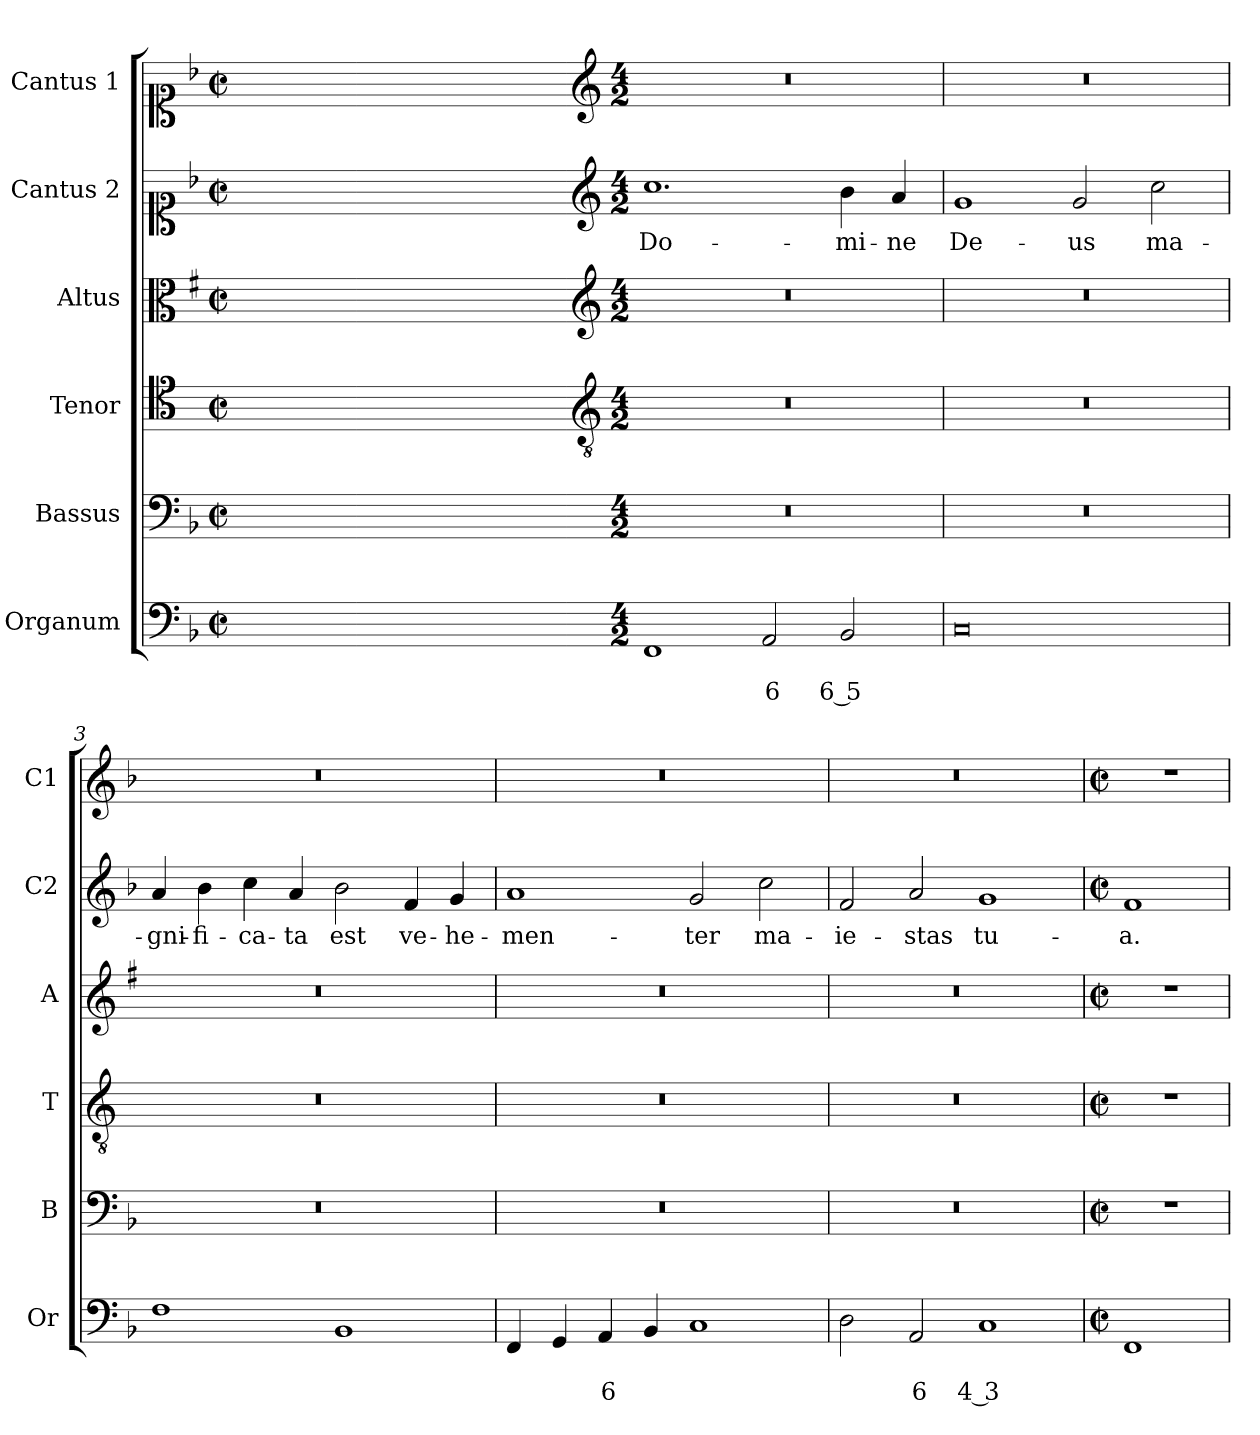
**kern	**text	**text	**kern	**kern	**kern	**kern	**text	**kern
*part6	*part6	*part6	*part5	*part4	*part3	*part2	*part2	*part1
*staff6	*staff6	*staff6	*staff5	*staff4	*staff3	*staff2	*staff2	*staff1
*I"Organum	*	*	*I"Bassus	*I"Tenor	*I"Altus	*I"Cantus 2	*	*I"Cantus 1
*I'Or	*	*	*I'B	*I'T	*I'A	*I'C2	*	*I'C1
*clefF4	*	*	*clefF4	*clefC4	*clefC3	*clefC1	*	*clefC1
*	*	*	*	*ITrd4c7	*ITrd1c2	*	*	*
*k[b-]	*	*	*k[b-]	*k[b-]	*k[b-]	*k[b-]	*	*k[b-]
*F:	*	*	*F:	*F:	*F:	*F:	*	*F:
*M2/2	*	*	*M2/2	*M2/2	*M2/2	*M2/2	*	*M2/2
*met(c|)	*	*	*met(c|)	*met(c|)	*met(c|)	*met(c|)	*	*met(c|)
=	=	=	=	=	=	=	=	=
1ryy	.	.	1ryy	1ryy	1ryy	1ryy	.	1ryy
=1X-	=1X-	=1X-	=1X-	=1X-	=1X-	=1X-	=1X-	=1X-
4ryy	.	.	4ryy	4ryy	4ryy	4ryy	.	4ryy
4ryy	.	.	4ryy	4ryy	4ryy	4ryy	.	4ryy
4ryy	.	.	4ryy	4ryy	4ryy	4ryy	.	4ryy
4ryy	.	.	4ryy	4ryy	4ryy	4ryy	.	4ryy
=1-	=1-	=1-	=1-	=1-	=1-	=1-	=1-	=1-
*	*	*	*	*clefGv2	*clefG2	*clefG2	*	*clefG2
*M4/2	*	*	*M4/2	*M4/2	*M4/2	*M4/2	*	*M4/2
!	!	!	!	!	!	!	!LO:LY:b	!
1FF	.	.	0r	0r	0r	1.cc	Do-	0r
!	!	!LO:LY:b	!	!	!	!	!	!
2AA/	.	6	.	.	.	.	.	.
!	!	!LO:LY:b	!	!	!	!	!LO:LY:b	!
2BB-/	.	6 5	.	.	.	4b-\	-mi-	.
!	!	!	!	!	!	!	!LO:LY:b	!
.	.	.	.	.	.	4a/	-ne	.
=2	=2	=2	=2	=2	=2	=2	=2	=2
!	!	!	!	!	!	!	!LO:LY:b	!
0C	.	.	0r	0r	0r	1g	De-	0r
!	!	!	!	!	!	!	!LO:LY:b	!
.	.	.	.	.	.	2g/	-us	.
!	!	!	!	!	!	!	!LO:LY:b	!
.	.	.	.	.	.	2cc\	ma-	.
=3	=3	=3	=3	=3	=3	=3	=3	=3
!	!	!	!	!	!	!	!LO:LY:b	!
1F	.	.	0r	0r	0r	4a/	-gni-	0r
!	!	!	!	!	!	!	!LO:LY:b	!
.	.	.	.	.	.	4b-\	-fi-	.
!	!	!	!	!	!	!	!LO:LY:b	!
.	.	.	.	.	.	4cc\	-ca-	.
!	!	!	!	!	!	!	!LO:LY:b	!
.	.	.	.	.	.	4a/	-ta	.
!	!	!	!	!	!	!	!LO:LY:b	!
1BB-	.	.	.	.	.	2b-\	est	.
!	!	!	!	!	!	!	!LO:LY:b	!
.	.	.	.	.	.	4f/	ve-	.
!	!	!	!	!	!	!	!LO:LY:b	!
.	.	.	.	.	.	4g/	-he-	.
=4	=4	=4	=4	=4	=4	=4	=4	=4
!	!	!	!	!	!	!	!LO:LY:b	!
4FF/	.	.	0r	0r	0r	1a	-men-	0r
4GG/	.	.	.	.	.	.	.	.
!	!	!LO:LY:b	!	!	!	!	!	!
4AA/	.	6	.	.	.	.	.	.
4BB-/	.	.	.	.	.	.	.	.
!	!	!	!	!	!	!	!LO:LY:b	!
1C	.	.	.	.	.	2g/	-ter	.
!	!	!	!	!	!	!	!LO:LY:b	!
.	.	.	.	.	.	2cc\	ma-	.
!!LO:LB:g=z
=5	=5	=5	=5	=5	=5	=5	=5	=5
!	!	!	!	!	!	!	!LO:LY:b	!
2D\	.	.	0r	0r	0r	2f/	-ie-	0r
!	!	!LO:LY:b	!	!	!	!	!LO:LY:b	!
2AA/	.	6	.	.	.	2a/	-stas	.
!	!	!LO:LY:b	!	!	!	!	!LO:LY:b	!
1C	.	4 3	.	.	.	1g	tu-	.
=6	=6	=6	=6	=6	=6	=6	=6	=6
*M2/2	*	*	*M2/2	*M2/2	*M2/2	*M2/2	*	*M2/2
*met(c|)	*	*	*met(c|)	*met(c|)	*met(c|)	*met(c|)	*	*met(c|)
!	!	!	!	!	!	!	!LO:LY:b	!
1FF	.	.	1r	1r	1r	1f	-a.	1r
=	=	=	=	=	=	=	=	=
*-	*-	*-	*-	*-	*-	*-	*-	*-
